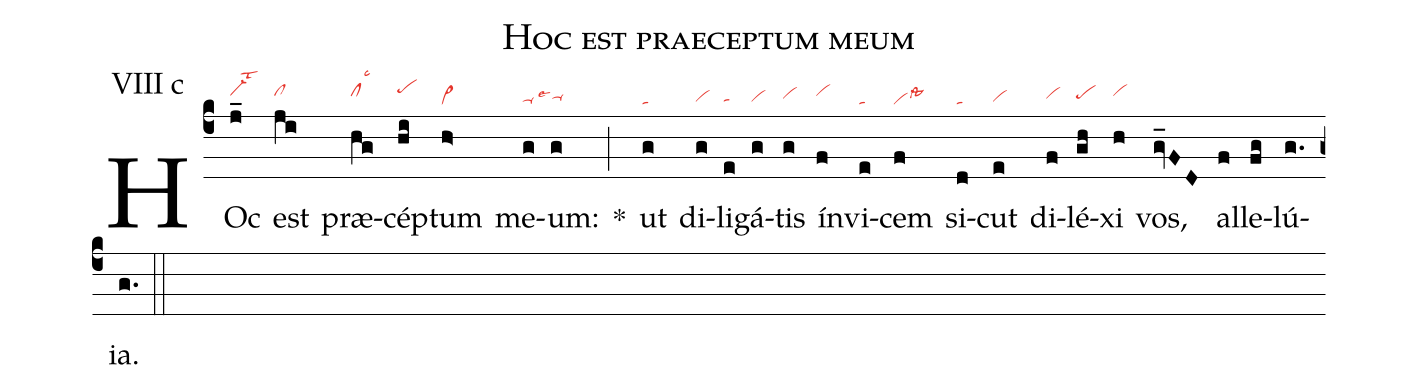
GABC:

name: Hoc est praeceptum meum;
annotation: VIII c;
mode: 8;
nabc-lines: 1;
%%
(c4)
HOc(j_|vi-hilst3) est(ji|clhi) præ(hg|clhilsc3)cép(hi|pehj)tum(h>|vi>) me(g|ta-hg)um:(g|```ta-hhlse1) *(;)
ut(g|ta) di(g|vihg)li(e|tahg)gá(g|vihg)tis(g|vihh)
ín(f|vihi)vi(e|ta)cem(f|vilssta3) si(d|ta)cut(e|vihg) di(f|vihh)lé(gh|pehh)xi(h|vihi) vos,(gv_FD) al(f)le(fg)lú(g.)ia.(g.) (::)
